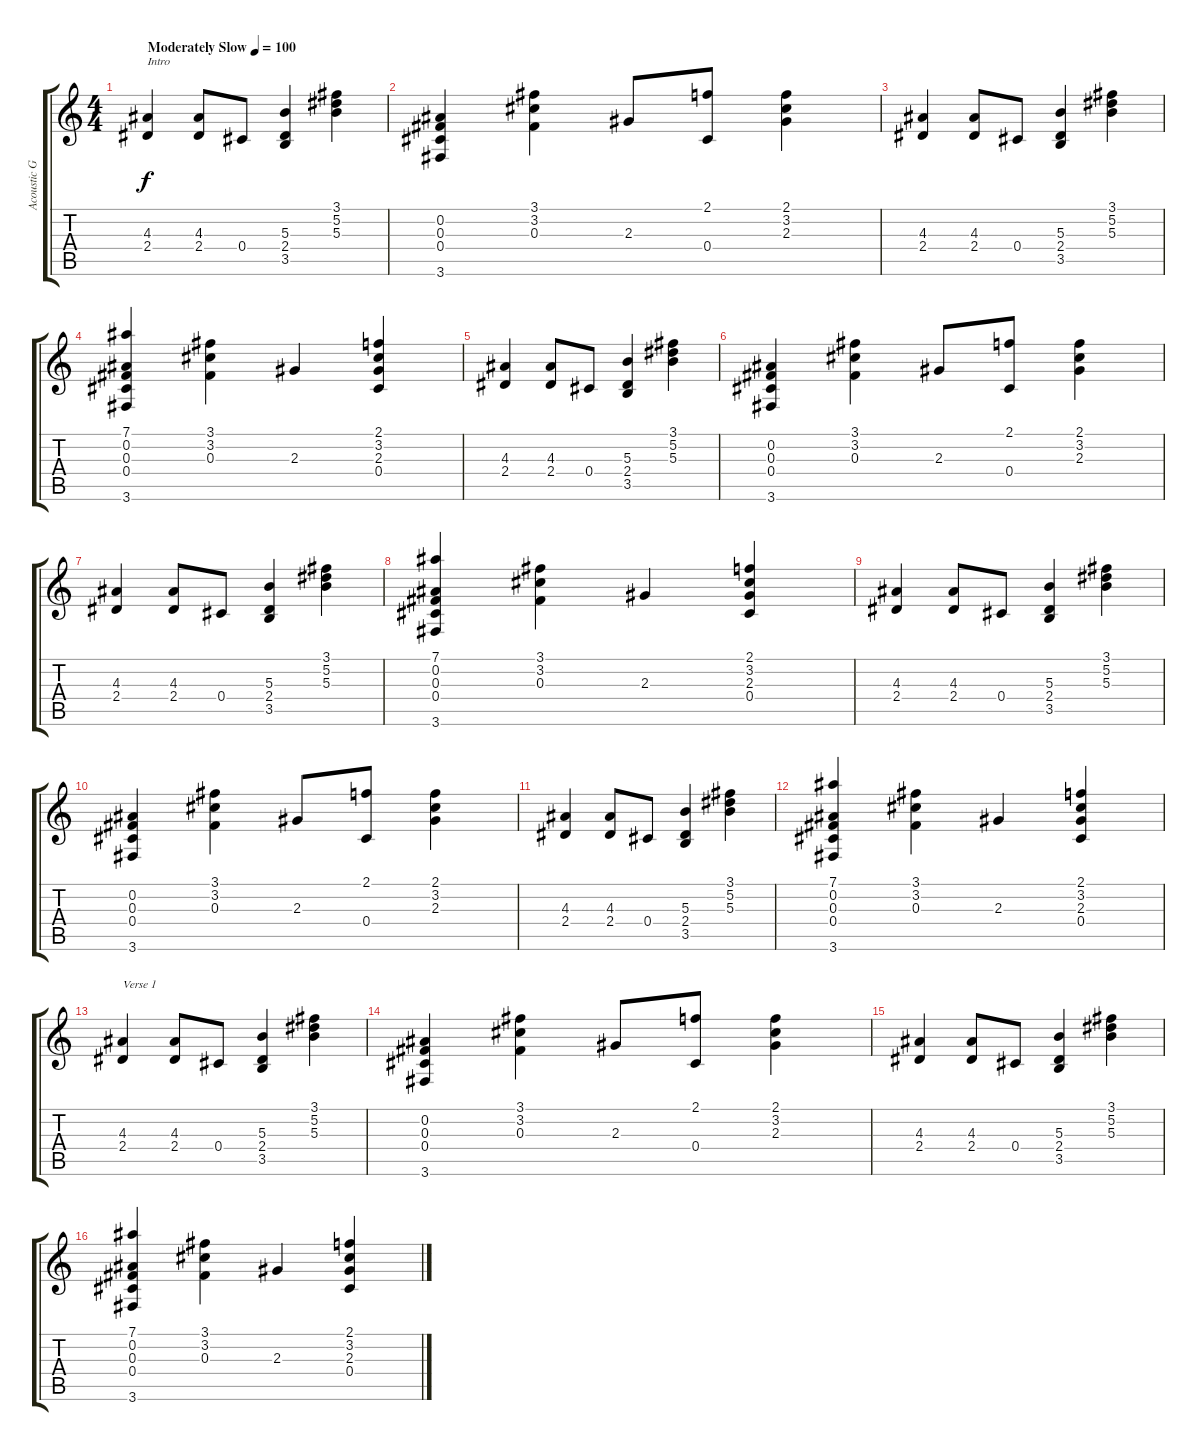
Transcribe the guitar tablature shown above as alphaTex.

\track ("Acoustic Guitar 1" "Acoustic G") {instrument acousticguitarsteel}
\staff {score tabs}
\tuning (Eb4 Bb3 Gb3 Db3 Ab2 Eb2) {hide}
\ts (4 4)
\tempo (100 "Moderately Slow")
\clef g2
\ks c
(4.3 2.4).4{txt "Intro" dy f instrument acousticguitarsteel} (4.3 2.4).8 0.4.8 (5.3 2.4 3.5).4 (3.1 5.2 5.3).4 |
(0.2 0.3 0.4 3.6).4 (3.1 3.2 0.3).4 2.3.8 (2.1 0.4).8 (2.1 3.2 2.3).4 |
(4.3 2.4).4 (4.3 2.4).8 0.4.8 (5.3 2.4 3.5).4 (3.1 5.2 5.3).4 |
(7.1 0.2 0.3 0.4 3.6).4 (3.1 3.2 0.3).4 2.3.4 (2.1 3.2 2.3 0.4).4 |
(4.3 2.4).4 (4.3 2.4).8 0.4.8 (5.3 2.4 3.5).4 (3.1 5.2 5.3).4 |
(0.2 0.3 0.4 3.6).4 (3.1 3.2 0.3).4 2.3.8 (2.1 0.4).8 (2.1 3.2 2.3).4 |
(4.3 2.4).4 (4.3 2.4).8 0.4.8 (5.3 2.4 3.5).4 (3.1 5.2 5.3).4 |
(7.1 0.2 0.3 0.4 3.6).4 (3.1 3.2 0.3).4 2.3.4 (2.1 3.2 2.3 0.4).4 |
(4.3 2.4).4 (4.3 2.4).8 0.4.8 (5.3 2.4 3.5).4 (3.1 5.2 5.3).4 |
(0.2 0.3 0.4 3.6).4 (3.1 3.2 0.3).4 2.3.8 (2.1 0.4).8 (2.1 3.2 2.3).4 |
(4.3 2.4).4 (4.3 2.4).8 0.4.8 (5.3 2.4 3.5).4 (3.1 5.2 5.3).4 |
(7.1 0.2 0.3 0.4 3.6).4 (3.1 3.2 0.3).4 2.3.4 (2.1 3.2 2.3 0.4).4 |
(4.3 2.4).4{txt "Verse 1"} (4.3 2.4).8 0.4.8 (5.3 2.4 3.5).4 (3.1 5.2 5.3).4 |
(0.2 0.3 0.4 3.6).4 (3.1 3.2 0.3).4 2.3.8 (2.1 0.4).8 (2.1 3.2 2.3).4 |
(4.3 2.4).4 (4.3 2.4).8 0.4.8 (5.3 2.4 3.5).4 (3.1 5.2 5.3).4 |
(7.1 0.2 0.3 0.4 3.6).4 (3.1 3.2 0.3).4 2.3.4 (2.1 3.2 2.3 0.4).4
